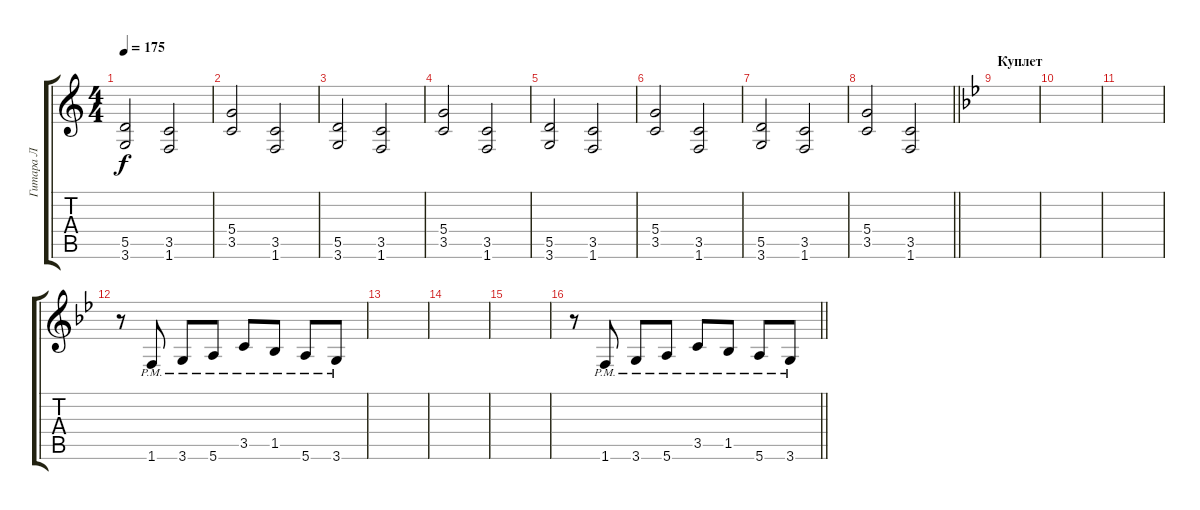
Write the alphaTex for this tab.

\track ("Гитара Л" "Гитара Л") {instrument distortionguitar}
\staff {score tabs}
\tuning (E4 B3 G3 D3 A2 E2) {hide}
\ts (4 4)
\tempo 175
\clef g2
\ks c
(5.5 3.6).2{dy f} (3.5 1.6).2 |
(5.4 3.5).2 (3.5 1.6).2 |
(5.5 3.6).2 (3.5 1.6).2 |
(5.4 3.5).2 (3.5 1.6).2 |
(5.5 3.6).2 (3.5 1.6).2 |
(5.4 3.5).2 (3.5 1.6).2 |
(5.5 3.6).2 (3.5 1.6).2 |
\barLineRight lightlight
(5.4 3.5).2 (3.5 1.6).2 |
\section ("" "Куплет")
\ks bb
|
|
|
r.8 1.6{pm}.8 3.6{pm}.8 5.6{pm}.8 3.5{pm}.8 1.5{pm}.8 5.6{pm}.8 3.6{pm}.8 |
|
|
|
\barLineRight lightlight
r.8 1.6{pm}.8 3.6{pm}.8 5.6{pm}.8 3.5{pm}.8 1.5{pm}.8 5.6{pm}.8 3.6{pm}.8
